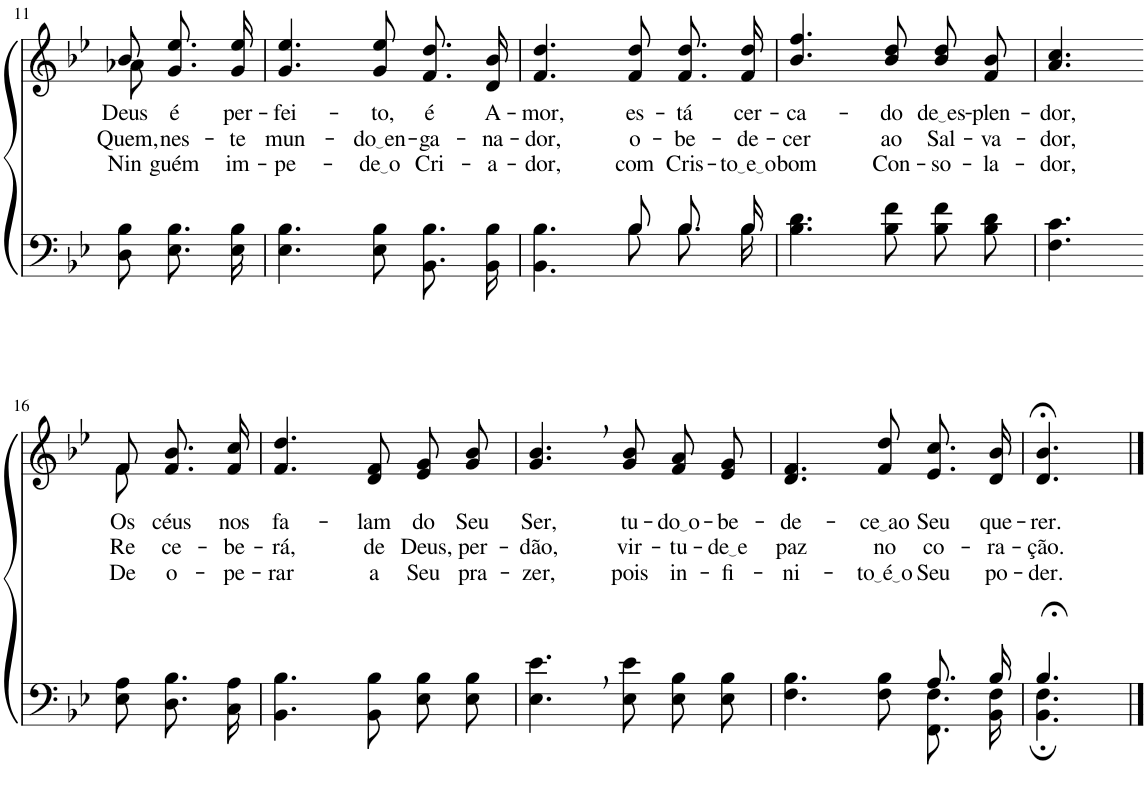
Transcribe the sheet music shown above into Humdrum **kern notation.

**kern	**kern	**text	**text	**text
*part2	*part1	*part1	*part1	*part1
*staff2	*staff1	*staff1	*staff1	*staff1
*I"Parte III e IV	*I"Parte I e II	*	*	*
!!LO:PB:g=z
*clefF4	*clefG2	*	*	*
*Trd1c2	*Trd1c2	*	*	*
*k[b-e-]	*k[b-e-]	*	*	*
*M3/4	*M3/4	*	*	*
=11	=11	=11	=11	=11
*	*^	*	*	*
!	!	!	!LO:LY:b	!LO:LY:b	!LO:LY:b
8D\ 8B-\	8b-/	8a-X\	Deus	Quem,	Nin-
!	!	!	!LO:LY:b	!LO:LY:b	!LO:LY:b
8.E-\ 8.B-\L	8.g\ 8.ee-\L	4ryy	é	nes-	-guém
!	!	!	!LO:LY:b	!LO:LY:b	!LO:LY:b
16E-\ 16B-\Jk	16g\ 16ee-\Jk	.	per-	-te	im-
*	*v	*v	*	*	*
=12	=12	=12	=12	=12
!	!	!LO:LY:b	!LO:LY:b	!LO:LY:b
4.E-\ 4.B-\	4.g/ 4.ee-/	-fei-	mun-	-pe-
!	!	!LO:LY:b	!LO:LY:b	!LO:LY:b
8E-\ 8B-\	8g/ 8ee-/	-to,	do en	de o
!	!	!LO:LY:b	!LO:LY:b	!LO:LY:b
8.BB-\ 8.B-\L	8.f/ 8.dd/L	é	ga-	Cri-
!	!	!LO:LY:b	!LO:LY:b	!LO:LY:b
16BB-\ 16B-\Jk	16d/ 16b-/Jk	A-	-na-	-a-
=13	=13	=13	=13	=13
*^	*	*	*	*
!	!	!	!LO:LY:b	!LO:LY:b	!LO:LY:b
4.ryy	4.BB-\ 4.B-\	4.f/ 4.dd/	-mor,	-dor,	-dor,
!	!	!	!LO:LY:b	!LO:LY:b	!LO:LY:b
8B-/	8B-\	8f/ 8dd/	es-	o-	com
!	!	!	!LO:LY:b	!LO:LY:b	!LO:LY:b
8.B-/L	8.B-\L	8.f/ 8.dd/L	-tá	-be-	Cris-
!	!	!	!LO:LY:b	!LO:LY:b	!LO:LY:b
16B-/Jk	16B-\Jk	16f/ 16dd/Jk	cer-	-de-	to e o
=14	=14	=14	=14	=14	=14
!	!	!	!LO:LY:b	!LO:LY:b	!LO:LY:b
*v	*v	*	*	*	*
4.B-\ 4.d\	4.b-/ 4.ff/	-ca-	-cer	bom
!	!	!LO:LY:b	!LO:LY:b	!LO:LY:b
8B-\ 8f\	8b-/ 8dd/	-do	ao	Con-
!	!	!LO:LY:b	!LO:LY:b	!LO:LY:b
8B-\ 8f\L	8b-\ 8dd\L	de es	Sal-	-so-
!	!	!LO:LY:b	!LO:LY:b	!LO:LY:b
8B-\ 8d\J	8f\ 8b-\J	-plen-	-va-	-la-
=15	=15	=15	=15	=15
!	!	!LO:LY:b	!LO:LY:b	!LO:LY:b
4.F\ 4.c\	4.a/ 4.cc/	-dor,	-dor,	-dor,
!!LO:LB:g=z
=16-	=16-	=16-	=16-	=16-
*	*^	*	*	*
!	!	!	!LO:LY:b	!LO:LY:b	!LO:LY:b
8E-\ 8A\	8f/	8f\	-Os	Re-	De
!	!	!	!LO:LY:b	!LO:LY:b	!LO:LY:b
8.D\ 8.B-\L	8.f/ 8.b-/L	4ryy	céus	-ce-	o-
!	!	!	!LO:LY:b	!LO:LY:b	!LO:LY:b
16C\ 16A\Jk	16f/ 16cc/Jk	.	nos	-be-	-pe-
*	*v	*v	*	*	*
=17	=17	=17	=17	=17
!	!	!LO:LY:b	!LO:LY:b	!LO:LY:b
4.BB-\ 4.B-\	4.f/ 4.dd/	fa-	-rá,	-rar
!	!	!LO:LY:b	!LO:LY:b	!LO:LY:b
8BB-\ 8B-\	8d/ 8f/	-lam	de	a
!	!	!LO:LY:b	!LO:LY:b	!LO:LY:b
8E-\ 8B-\L	8e-/ 8g/L	do	Deus,	Seu
!	!	!LO:LY:b	!LO:LY:b	!LO:LY:b
8E-\ 8B-\J	8g/ 8b-/J	Seu	per-	pra-
=18	=18	=18	=18	=18
!	!	!LO:LY:b	!LO:LY:b	!LO:LY:b
4.E-\, 4.e-\,	4.g/, 4.b-/,	Ser,	-dão,	-zer,
!	!	!LO:LY:b	!LO:LY:b	!LO:LY:b
8E-\ 8e-\	8g/ 8b-/	tu-	vir-	pois
!	!	!LO:LY:b	!LO:LY:b	!LO:LY:b
8E-\ 8B-\L	8f/ 8a/L	do o	-tu-	in-
!	!	!LO:LY:b	!LO:LY:b	!LO:LY:b
8E-\ 8B-\J	8e-/ 8g/J	-be-	de e	-fi-
=19	=19	=19	=19	=19
*^	*	*	*	*
!	!	!	!LO:LY:b	!LO:LY:b	!LO:LY:b
2ryy	4.F\ 4.B-\	4.d/ 4.f/	-de-	paz	-ni-
!	!	!	!LO:LY:b	!LO:LY:b	!LO:LY:b
.	8F\ 8B-\	8f/ 8dd/	ce ao	no	to é o
!	!	!	!LO:LY:b	!LO:LY:b	!LO:LY:b
8.A/L	8.FF/ 8.F/L	8.e-/ 8.cc/L	Seu	co-	Seu
!	!	!	!LO:LY:b	!LO:LY:b	!LO:LY:b
16B-/Jk	16BB-/ 16F/Jk	16d/ 16b-/Jk	que-	-ra-	po-
=20	=20	=20	=20	=20	=20
!	!	!	!LO:LY:b	!LO:LY:b	!LO:LY:b
4.B-;</	4.BB-\; 4.F\;	4.d/;< 4.b-/;<	-rer.	-ção.	-der.
*v	*v	*	*	*	*
==	==	==	==	==
*-	*-	*-	*-	*-
